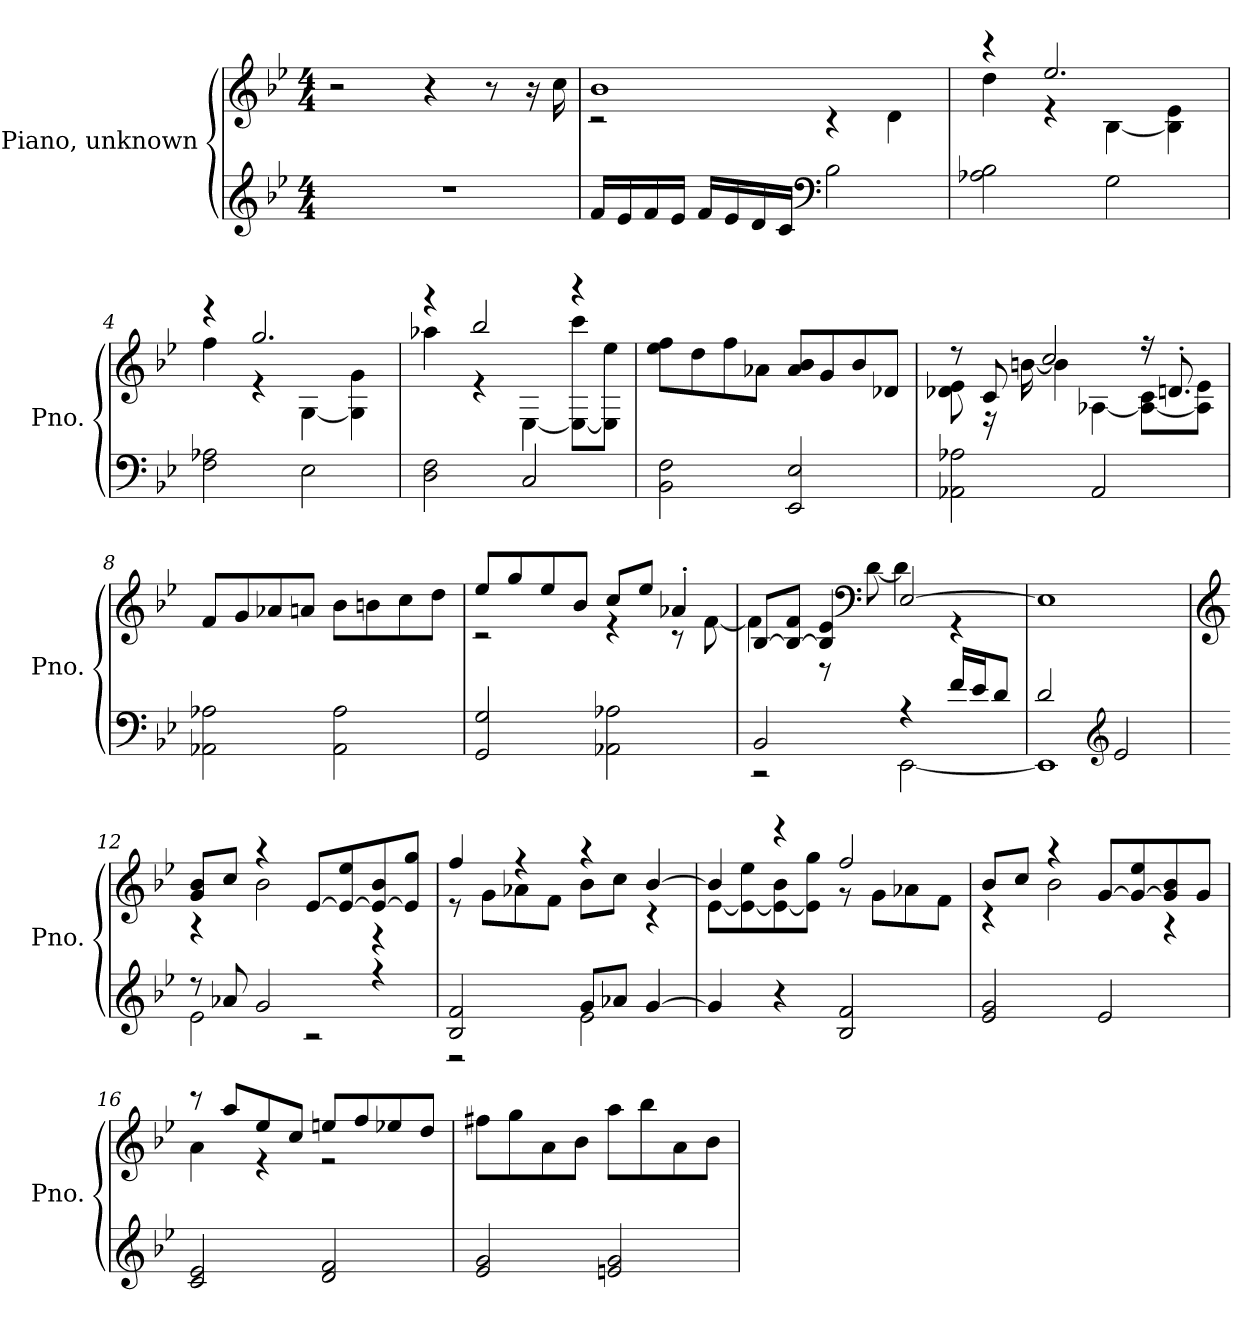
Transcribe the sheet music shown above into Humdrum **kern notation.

**kern	**kern
*part1	*part1
*staff2	*staff1
*I"Piano, unknown	*
*I'Pno.	*
*clefG2	*clefG2
*k[b-e-]	*k[b-e-]
*M4/4	*M4/4
*MM168	*MM168
=1	=1
1r	2r
.	4r
.	8r
.	16r
.	16cc\
=2	=2
*	*^
16f/LL	1b-	2r
16e-/	.	.
16f/	.	.
16e-/JJ	.	.
16f/LL	.	.
16e-/	.	.
16d/	.	.
16c/JJ	.	.
*clefF4	*	*
2B-\	.	4r
.	.	4d\
=3	=3	=3
2A-X\ 2B-\	4r	4dd\
.	2.ee-/	4r
2G\	.	[4B-\
.	.	4B-\] 4e-\
=4	=4	=4
2F\ 2A-X\	4r	4ff\
.	2.gg/	4r
2E-\	.	[4G\
.	.	4G\] 4g\
=5	=5	=5
2D\ 2F\	4r	4aa-X\
.	2bb-/	4r
2C/	.	[4E-\
.	4r	8E-\_ 8ccc\L
.	.	8E-\] 8ee-\J
*	*v	*v
!!LO:LB:g=z
=6	=6
2BB-\ 2F\	8ee-\ 8ff\L
.	8dd\
.	8ff\
.	8a-X\J
2EE-/ 2E-/	8a-/ 8b-/L
.	8g/
.	8b-/
.	8d-X/J
=7	=7
*	*^
2AA-X\ 2A-X\	8r	8d-X\ 8e-\
.	8c/	16r
.	.	[16bn\
.	2cc/	4b\]
2AA-/	.	[4A-X\
.	16r	8A-\_ 8c\L
.	8.dn'/	.
.	.	8A-\] 8e-\J
*	*v	*v
=8	=8
2AA-X\ 2A-X\	8f/L
.	8g/
.	8a-X/
.	8an/J
2AA-\ 2A-\	8b-\L
.	8bn\
.	8cc\
.	8dd\J
!!LO:LB:g=z
=9	=9
*	*^
2GG/ 2G/	8ee-/L	2r
.	8gg/	.
.	8ee-/	.
.	8b-/J	.
2AA-X\ 2A-X\	8cc/L	4r
.	8ee-/J	.
.	4a-X'/	8r
.	.	[8f\
=10	=10	=10
*^	*	*
2BB-/	2r	[8B-/L	4f\]
.	.	8B-/_ 8f/J	.
.	.	4B-/] 4e-/	8r
*	*	*clefF4	*
.	.	.	[8d\
4r	[2EE-\	[2E-/	4d\]
16f/LL	.	.	4r
16e-/J	.	.	.
8d/J	.	.	.
*	*	*v	*v
=11	=11	=11
2d/	1EE-]	1E-]
*clefG2	*	*
2e-/	.	.
=12	=12	=12
*	*	*clefG2
*	*	*^
8r	2e-\	8g/ 8b-/L	4r
8a-X/	.	8cc/J	.
2g/	.	4r	2b-\
.	2r	[8e-/L	.
.	.	8e-/_ 8ee-/	.
4r	.	8e-/_ 8b-/	4r
.	.	8e-/] 8gg/J	.
!!LO:LB:g=z	!!
=13	=13	=13	=13
2B-/ 2f/	2r	4ff/	8r
.	.	.	8g\L
.	.	4r	8a-X\
.	.	.	8f\J
8g/L	2e-\	4r	8b-\L
8a-X/J	.	.	8cc\J
[4g/	.	[4b-/	4r
*v	*v	*	*
=14	=14	=14
4g/]	4b-/]	[8e-\L
.	.	8e-\_ 8ee-\
4r	4r	8e-\_ 8b-\
.	.	8e-\] 8gg\J
2B-/ 2f/	2ff/	8r
.	.	8g\L
.	.	8a-X\
.	.	8f\J
=15	=15	=15
2e-/ 2g/	8b-/L	4r
.	8cc/J	.
.	4r	2b-\
2e-/	[8g/L	.
.	8g/_ 8ee-/	.
.	8g/] 8b-/	4r
.	8g/J	.
=16	=16	=16
2c/ 2e-/	8r	4a\
.	8aa/L	.
.	8ee-/	4r
.	8cc/J	.
2d/ 2f/	8een/L	2r
.	8ff/	.
.	8ee-X/	.
.	8dd/J	.
*	*v	*v
!!LO:LB:g=z
=17	=17
2e-/ 2g/	8ff#X\L
.	8gg\
.	8a\
.	8b-\J
2en/ 2g/	8aa\L
.	8bb-\
.	8a\
.	8b-\J
=	=
*-	*-
